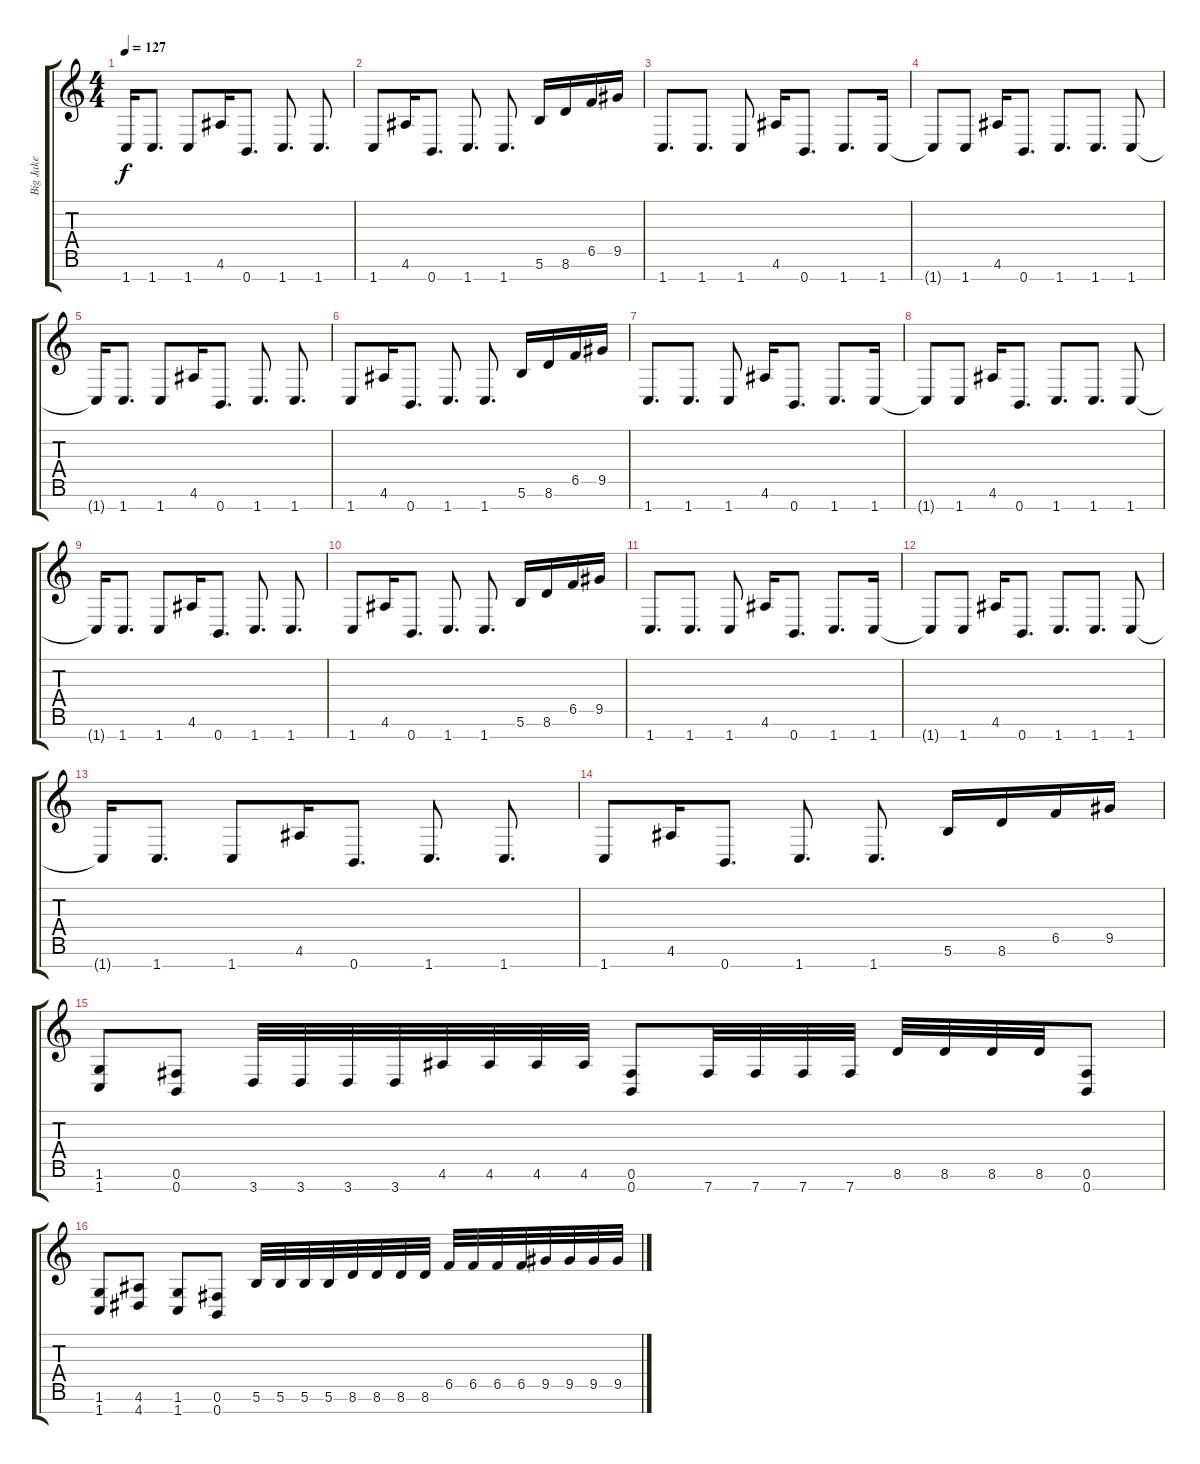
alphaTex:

\track ("Big Jake" "Big Jake") {instrument distortionguitar}
\staff {score tabs}
\tuning (Gb4 Db4 A3 E3 B2 Gb2 B1) {hide}
\ts (4 4)
\tempo 127
\clef g2
\ks c
1.7{t}.16{dy f} 1.7.8{d} 1.7.8 4.6.16 0.7.8{d} 1.7.8{d} 1.7.8{d} |
1.7.8 4.6.16 0.7.8{d} 1.7.8{d} 1.7.8{d} 5.6.16 8.6.16 6.5.16 9.5.16 |
1.7.8{d} 1.7.8{d} 1.7.8 4.6.16 0.7.8{d} 1.7.8{d} 1.7.16 |
1.7{t}.8 1.7.8 4.6.16 0.7.8{d} 1.7.8{d} 1.7.8{d} 1.7.8 |
1.7{t}.16 1.7.8{d} 1.7.8 4.6.16 0.7.8{d} 1.7.8{d} 1.7.8{d} |
1.7.8 4.6.16 0.7.8{d} 1.7.8{d} 1.7.8{d} 5.6.16 8.6.16 6.5.16 9.5.16 |
1.7.8{d} 1.7.8{d} 1.7.8 4.6.16 0.7.8{d} 1.7.8{d} 1.7.16 |
1.7{t}.8 1.7.8 4.6.16 0.7.8{d} 1.7.8{d} 1.7.8{d} 1.7.8 |
1.7{t}.16 1.7.8{d} 1.7.8 4.6.16 0.7.8{d} 1.7.8{d} 1.7.8{d} |
1.7.8 4.6.16 0.7.8{d} 1.7.8{d} 1.7.8{d} 5.6.16 8.6.16 6.5.16 9.5.16 |
1.7.8{d} 1.7.8{d} 1.7.8 4.6.16 0.7.8{d} 1.7.8{d} 1.7.16 |
1.7{t}.8 1.7.8 4.6.16 0.7.8{d} 1.7.8{d} 1.7.8{d} 1.7.8 |
1.7{t}.16 1.7.8{d} 1.7.8 4.6.16 0.7.8{d} 1.7.8{d} 1.7.8{d} |
1.7.8 4.6.16 0.7.8{d} 1.7.8{d} 1.7.8{d} 5.6.16 8.6.16 6.5.16 9.5.16 |
(1.6 1.7).8 (0.6 0.7).8 3.7.32 3.7.32 3.7.32 3.7.32 4.6.32 4.6.32 4.6.32 4.6.32 (0.6 0.7).8 7.7.32 7.7.32 7.7.32 7.7.32 8.6.32 8.6.32 8.6.32 8.6.32 (0.6 0.7).8 |
(1.6 1.7).8 (4.6 4.7).8 (1.6 1.7).8 (0.6 0.7).8 5.6.32 5.6.32 5.6.32 5.6.32 8.6.32 8.6.32 8.6.32 8.6.32 6.5.32 6.5.32 6.5.32 6.5.32 9.5.32 9.5.32 9.5.32 9.5.32
